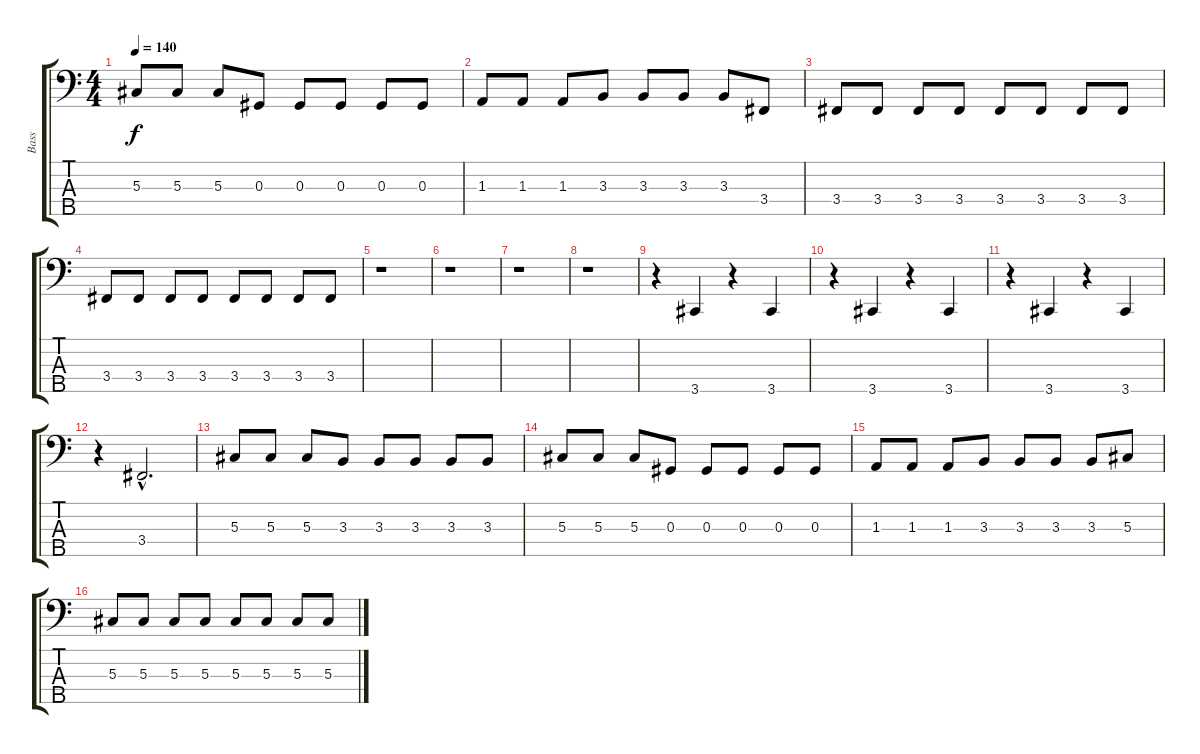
\track ("Bass" "Bass") {instrument electricbassfinger}
\staff {score tabs}
\tuning (Gb2 Db2 Ab1 Eb1 Bb0) {hide}
\ts (4 4)
\tempo 140
\clef f4
\ks c
5.3.8{dy f} 5.3.8 5.3.8 0.3.8 0.3.8 0.3.8 0.3.8 0.3.8 |
1.3.8 1.3.8 1.3.8 3.3.8 3.3.8 3.3.8 3.3.8 3.4.8 |
3.4.8 3.4.8 3.4.8 3.4.8 3.4.8 3.4.8 3.4.8 3.4.8 |
3.4.8 3.4.8 3.4.8 3.4.8 3.4.8 3.4.8 3.4.8 3.4.8 |
r.1 |
r.1 |
r.1 |
r.1 |
r.4 3.5.4 r.4 3.5.4 |
r.4 3.5.4 r.4 3.5.4 |
r.4 3.5.4 r.4 3.5.4 |
r.4 3.4{hac}.2{d} |
5.3.8 5.3.8 5.3.8 3.3.8 3.3.8 3.3.8 3.3.8 3.3.8 |
5.3.8 5.3.8 5.3.8 0.3.8 0.3.8 0.3.8 0.3.8 0.3.8 |
1.3.8 1.3.8 1.3.8 3.3.8 3.3.8 3.3.8 3.3.8 5.3.8 |
5.3.8 5.3.8 5.3.8 5.3.8 5.3.8 5.3.8 5.3.8 5.3.8
